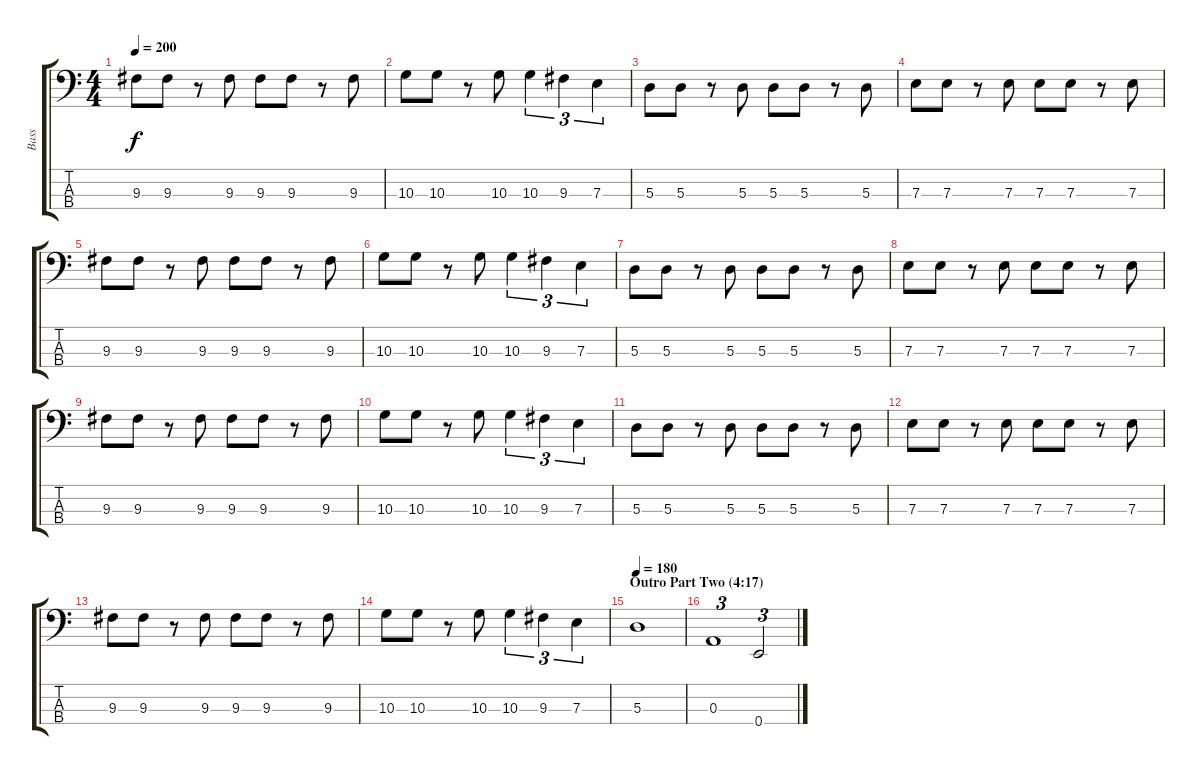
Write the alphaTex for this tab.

\track ("Bass" "Bass") {instrument electricbassfinger}
\staff {score tabs}
\tuning (G2 D2 A1 E1) {hide}
\ts (4 4)
\tempo 200
\clef f4
\ks c
9.3.8{dy f} 9.3.8 r.8 9.3.8 9.3.8 9.3.8 r.8 9.3.8 |
10.3.8 10.3.8 r.8 10.3.8 10.3.4{tu (3 2)} 9.3.4{tu (3 2)} 7.3.4{tu (3 2)} |
5.3.8 5.3.8 r.8 5.3.8 5.3.8 5.3.8 r.8 5.3.8 |
7.3.8 7.3.8 r.8 7.3.8 7.3.8 7.3.8 r.8 7.3.8 |
9.3.8 9.3.8 r.8 9.3.8 9.3.8 9.3.8 r.8 9.3.8 |
10.3.8 10.3.8 r.8 10.3.8 10.3.4{tu (3 2)} 9.3.4{tu (3 2)} 7.3.4{tu (3 2)} |
5.3.8 5.3.8 r.8 5.3.8 5.3.8 5.3.8 r.8 5.3.8 |
7.3.8 7.3.8 r.8 7.3.8 7.3.8 7.3.8 r.8 7.3.8 |
9.3.8 9.3.8 r.8 9.3.8 9.3.8 9.3.8 r.8 9.3.8 |
10.3.8 10.3.8 r.8 10.3.8 10.3.4{tu (3 2)} 9.3.4{tu (3 2)} 7.3.4{tu (3 2)} |
5.3.8 5.3.8 r.8 5.3.8 5.3.8 5.3.8 r.8 5.3.8 |
7.3.8 7.3.8 r.8 7.3.8 7.3.8 7.3.8 r.8 7.3.8 |
9.3.8 9.3.8 r.8 9.3.8 9.3.8 9.3.8 r.8 9.3.8 |
10.3.8 10.3.8 r.8 10.3.8 10.3.4{tu (3 2)} 9.3.4{tu (3 2)} 7.3.4{tu (3 2)} |
\section ("" "Outro Part Two (4:17)")
\tempo 180
5.3.1{volume 13} |
0.3.1{tu (3 2)} 0.4.2{tu (3 2)}
